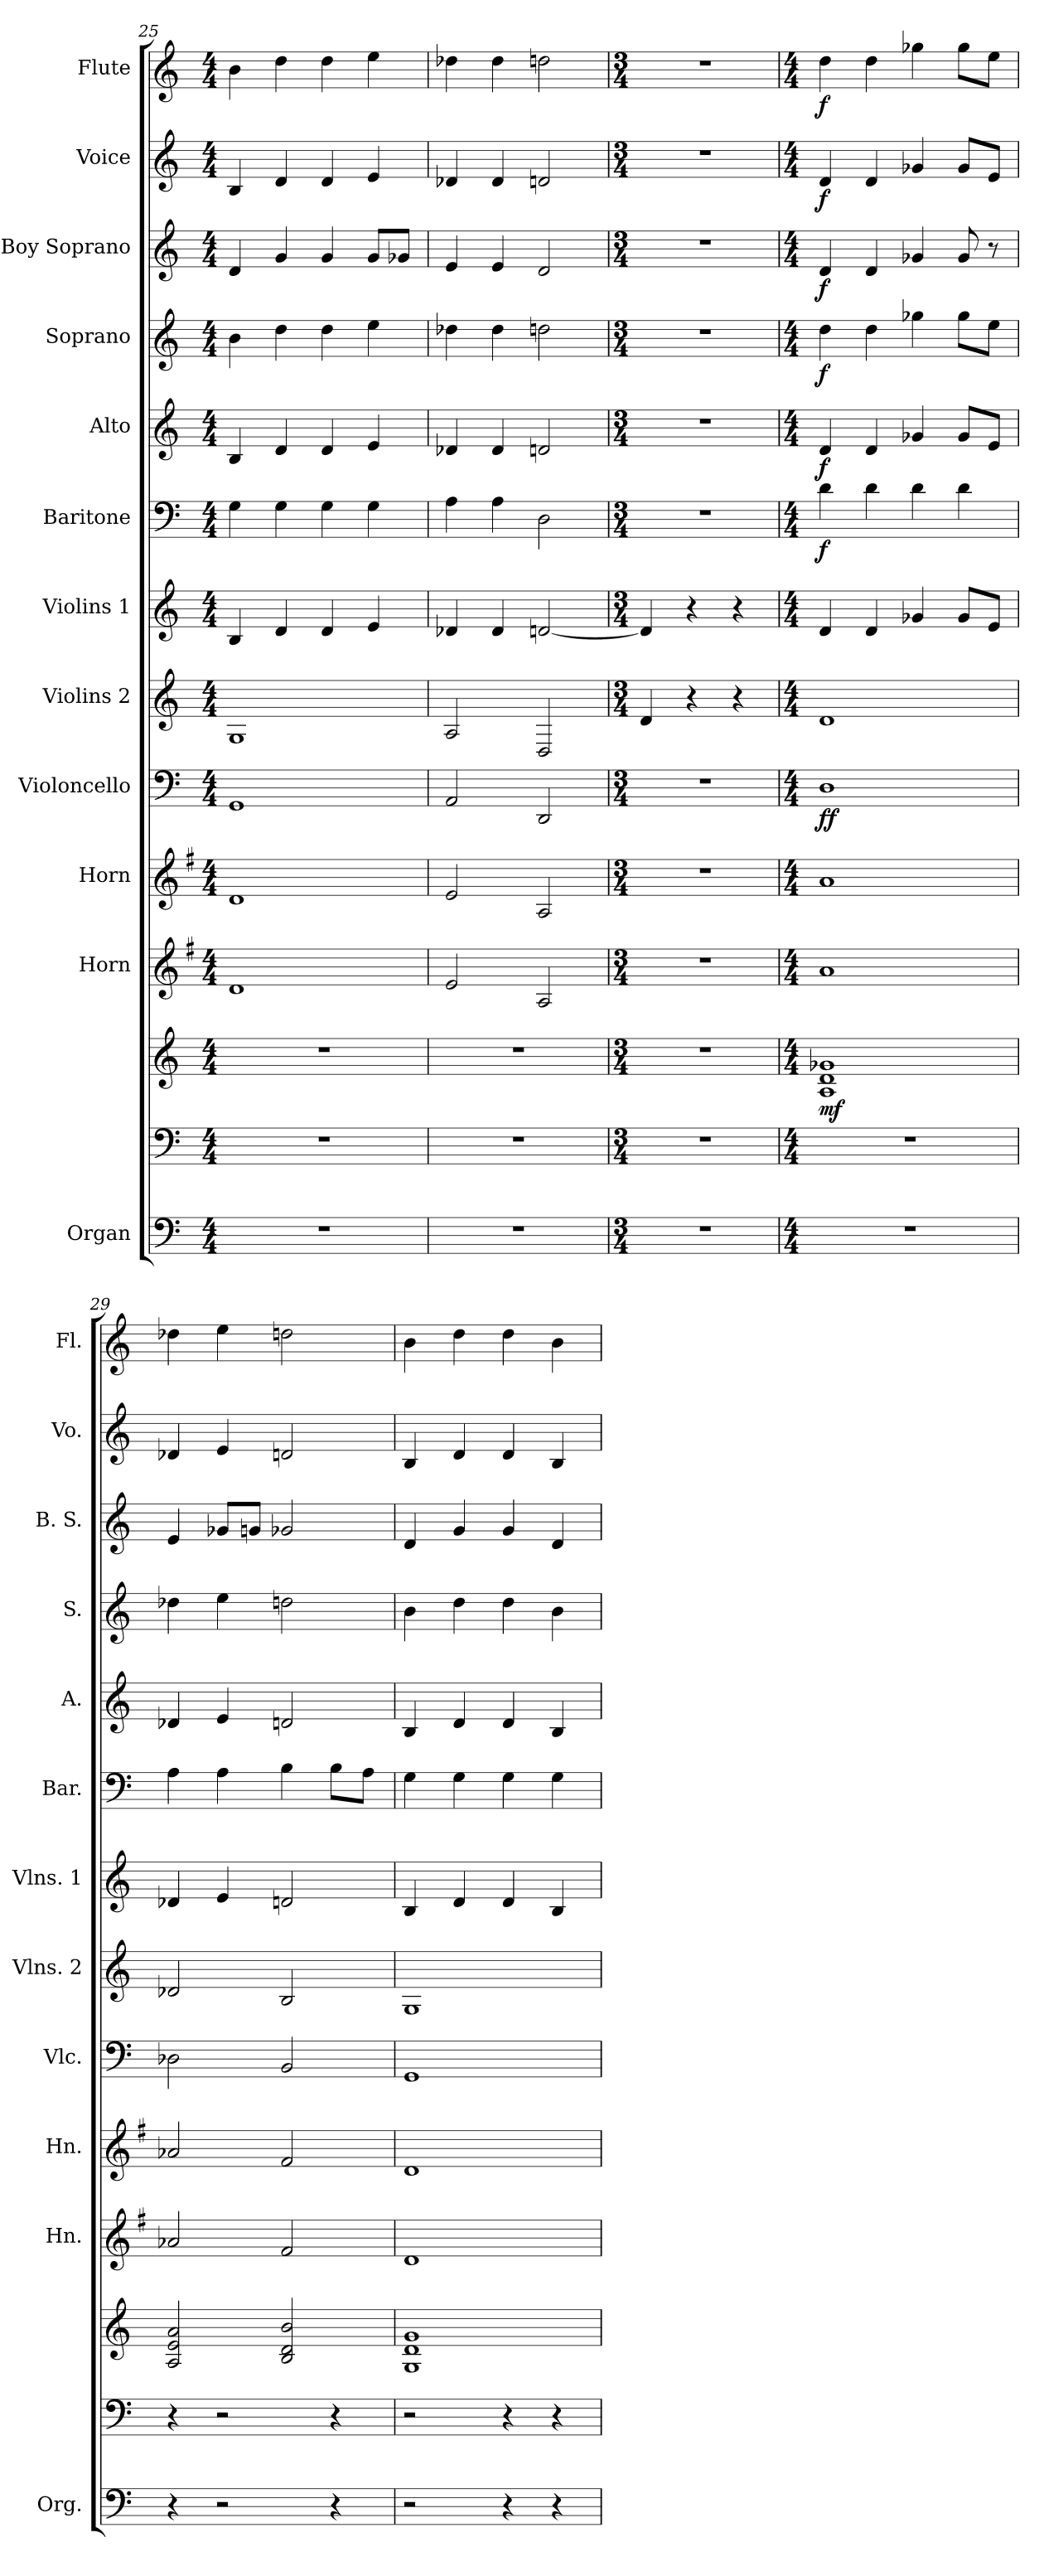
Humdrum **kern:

**kern	**kern	**kern	**dynam	**kern	**kern	**kern	**dynam	**kern	**kern	**kern	**dynam	**kern	**dynam	**kern	**dynam	**kern	**dynam	**kern	**dynam	**kern	**dynam
*part12	*part12	*part12	*part12	*part11	*part10	*part9	*part9	*part8	*part7	*part6	*part6	*part5	*part5	*part4	*part4	*part3	*part3	*part2	*part2	*part1	*part1
*staff14	*staff13	*staff12	*staff12/13/14	*staff11	*staff10	*staff9	*staff9	*staff8	*staff7	*staff6	*staff6	*staff5	*staff5	*staff4	*staff4	*staff3	*staff3	*staff2	*staff2	*staff1	*staff1
*I"Organ	*	*	*	*I"Horn	*I"Horn	*I"Violoncello	*	*I"Violins 2	*I"Violins 1	*I"Baritone	*	*I"Alto	*	*I"Soprano	*	*I"Boy Soprano	*	*I"Voice	*	*I"Flute	*
*I'Org.	*	*	*	*I'Hn.	*I'Hn.	*I'Vlc.	*	*I'Vlns. 2	*I'Vlns. 1	*I'Bar.	*	*I'A.	*	*I'S.	*	*I'B. S.	*	*I'Vo.	*	*I'Fl.	*
!!LO:PB:g=z
*clefF4	*clefF4	*clefG2	*	*clefG2	*clefG2	*clefF4	*	*clefG2	*clefG2	*clefF4	*	*clefG2	*	*clefG2	*	*clefG2	*	*clefG2	*	*clefG2	*
*	*	*	*	*ITrd4c7	*ITrd4c7	*	*	*	*	*	*	*	*	*	*	*	*	*	*	*	*
*k[]	*k[]	*k[]	*	*k[]	*k[]	*k[]	*	*k[]	*k[]	*k[]	*	*k[]	*	*k[]	*	*k[]	*	*k[]	*	*k[]	*
*C:	*C:	*C:	*	*C:	*C:	*C:	*	*C:	*C:	*C:	*	*C:	*	*C:	*	*C:	*	*C:	*	*C:	*
*M4/4	*M4/4	*M4/4	*	*M4/4	*M4/4	*M4/4	*	*M4/4	*M4/4	*M4/4	*	*M4/4	*	*M4/4	*	*M4/4	*	*M4/4	*	*M4/4	*
=25	=25	=25	=25	=25	=25	=25	=25	=25	=25	=25	=25	=25	=25	=25	=25	=25	=25	=25	=25	=25	=25
1r	1r	1r	.	1G	1G	1GG	.	1G	4B/	4G\	.	4B/	.	4b\	.	4d/	.	4B/	.	4b\	.
.	.	.	.	.	.	.	.	.	4d/	4G\	.	4d/	.	4dd\	.	4g/	.	4d/	.	4dd\	.
.	.	.	.	.	.	.	.	.	4d/	4G\	.	4d/	.	4dd\	.	4g/	.	4d/	.	4dd\	.
.	.	.	.	.	.	.	.	.	4e/	4G\	.	4e/	.	4ee\	.	8g/L	.	4e/	.	4ee\	.
.	.	.	.	.	.	.	.	.	.	.	.	.	.	.	.	8g-X/J	.	.	.	.	.
=26	=26	=26	=26	=26	=26	=26	=26	=26	=26	=26	=26	=26	=26	=26	=26	=26	=26	=26	=26	=26	=26
1r	1r	1r	.	2A/	2A/	2AA/	.	2A/	4d-X/	4A\	.	4d-X/	.	4dd-X\	.	4e/	.	4d-X/	.	4dd-X\	.
.	.	.	.	.	.	.	.	.	4d-/	4A\	.	4d-/	.	4dd-\	.	4e/	.	4d-/	.	4dd-\	.
.	.	.	.	2D/	2D/	2DD/	.	2D/	[2dn/	2D\	.	2dn/	.	2ddn\	.	2d/	.	2dn/	.	2ddn\	.
=27	=27	=27	=27	=27	=27	=27	=27	=27	=27	=27	=27	=27	=27	=27	=27	=27	=27	=27	=27	=27	=27
*M3/4	*M3/4	*M3/4	*	*M3/4	*M3/4	*M3/4	*	*M3/4	*M3/4	*M3/4	*	*M3/4	*	*M3/4	*	*M3/4	*	*M3/4	*	*M3/4	*
2.r	2.r	2.r	.	2.r	2.r	2.r	.	4d/	4d/]	2.r	.	2.r	.	2.r	.	2.r	.	2.r	.	2.r	.
.	.	.	.	.	.	.	.	4r	4r	.	.	.	.	.	.	.	.	.	.	.	.
.	.	.	.	.	.	.	.	4r	4r	.	.	.	.	.	.	.	.	.	.	.	.
=28	=28	=28	=28	=28	=28	=28	=28	=28	=28	=28	=28	=28	=28	=28	=28	=28	=28	=28	=28	=28	=28
*M4/4	*M4/4	*M4/4	*	*M4/4	*M4/4	*M4/4	*	*M4/4	*M4/4	*M4/4	*	*M4/4	*	*M4/4	*	*M4/4	*	*M4/4	*	*M4/4	*
!	!	!	!LO:DY:b	!	!	!	!LO:DY:b	!	!	!	!LO:DY:b	!	!LO:DY:b	!	!LO:DY:b	!	!LO:DY:b	!	!LO:DY:b	!	!LO:DY:b
1r	1r	1A 1d 1g-X	mf	1d	1d	1D	ff	1d	4d/	4d\	f	4d/	f	4dd\	f	4d/	f	4d/	f	4dd\	f
.	.	.	.	.	.	.	.	.	4d/	4d\	.	4d/	.	4dd\	.	4d/	.	4d/	.	4dd\	.
.	.	.	.	.	.	.	.	.	4g-X/	4d\	.	4g-X/	.	4gg-X\	.	4g-X/	.	4g-X/	.	4gg-X\	.
.	.	.	.	.	.	.	.	.	8g-/L	4d\	.	8g-/L	.	8gg-\L	.	8g-/	.	8g-/L	.	8gg-\L	.
.	.	.	.	.	.	.	.	.	8e/J	.	.	8e/J	.	8ee\J	.	8r	.	8e/J	.	8ee\J	.
=29	=29	=29	=29	=29	=29	=29	=29	=29	=29	=29	=29	=29	=29	=29	=29	=29	=29	=29	=29	=29	=29
4r	4r	2A/ 2e/ 2a/	.	2d-X/	2d-X/	2D-X\	.	2d-X/	4d-X/	4A\	.	4d-X/	.	4dd-X\	.	4e/	.	4d-X/	.	4dd-X\	.
2r	2r	.	.	.	.	.	.	.	4e/	4A\	.	4e/	.	4ee\	.	8g-X/L	.	4e/	.	4ee\	.
.	.	.	.	.	.	.	.	.	.	.	.	.	.	.	.	8gn/J	.	.	.	.	.
.	.	2B/ 2d/ 2b/	.	2B/	2B/	2BB/	.	2B/	2dn/	4B\	.	2dn/	.	2ddn\	.	2g-X/	.	2dn/	.	2ddn\	.
4r	4r	.	.	.	.	.	.	.	.	8B\L	.	.	.	.	.	.	.	.	.	.	.
.	.	.	.	.	.	.	.	.	.	8A\J	.	.	.	.	.	.	.	.	.	.	.
=30	=30	=30	=30	=30	=30	=30	=30	=30	=30	=30	=30	=30	=30	=30	=30	=30	=30	=30	=30	=30	=30
2r	2r	1G 1d 1g	.	1G	1G	1GG	.	1G	4B/	4G\	.	4B/	.	4b\	.	4d/	.	4B/	.	4b\	.
.	.	.	.	.	.	.	.	.	4d/	4G\	.	4d/	.	4dd\	.	4g/	.	4d/	.	4dd\	.
4r	4r	.	.	.	.	.	.	.	4d/	4G\	.	4d/	.	4dd\	.	4g/	.	4d/	.	4dd\	.
4r	4r	.	.	.	.	.	.	.	4B/	4G\	.	4B/	.	4b\	.	4d/	.	4B/	.	4b\	.
=	=	=	=	=	=	=	=	=	=	=	=	=	=	=	=	=	=	=	=	=	=
*-	*-	*-	*-	*-	*-	*-	*-	*-	*-	*-	*-	*-	*-	*-	*-	*-	*-	*-	*-	*-	*-
